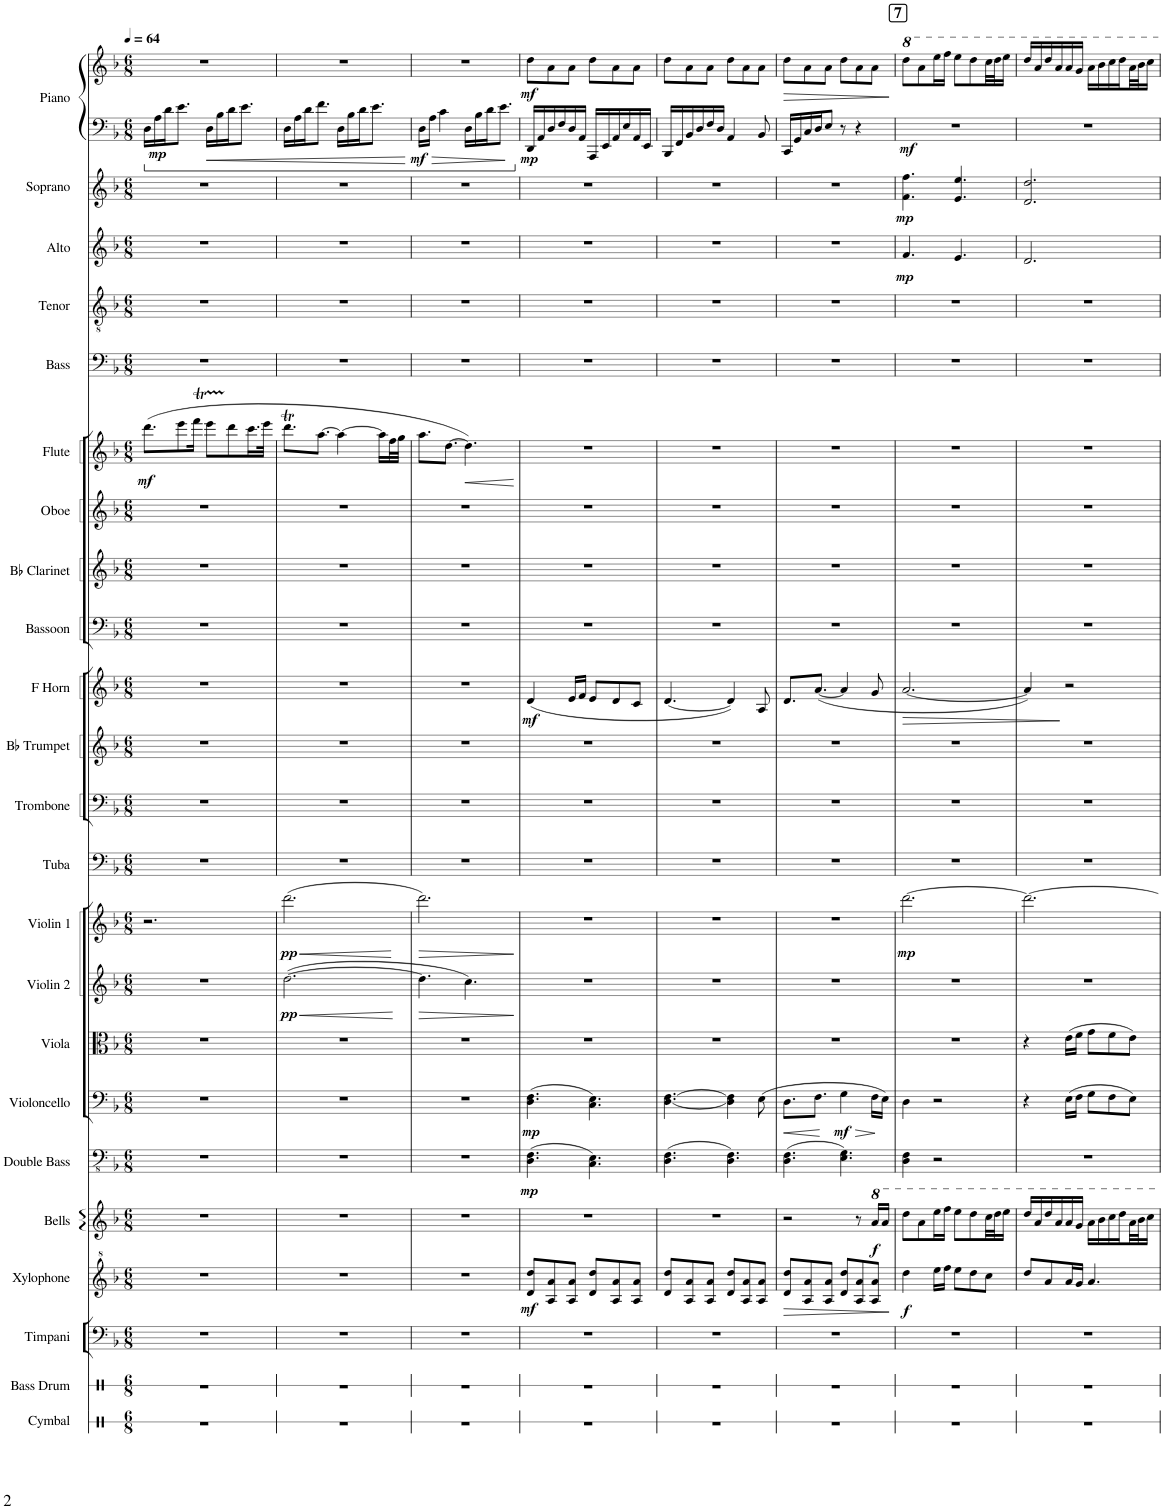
**kern	**kern	**kern	**kern	**dynam	**kern	**dynam	**kern	**dynam	**kern	**dynam	**kern	**kern	**dynam	**kern	**dynam	**kern	**kern	**kern	**kern	**dynam	**kern	**kern	**kern	**kern	**dynam	**kern	**kern	**kern	**dynam	**kern	**dynam	**kern	**kern	**dynam
*part23	*part22	*part21	*part20	*part20	*part19	*part19	*part18	*part18	*part17	*part17	*part16	*part15	*part15	*part14	*part14	*part13	*part12	*part11	*part10	*part10	*part9	*part8	*part7	*part6	*part6	*part5	*part4	*part3	*part3	*part2	*part2	*part1	*part1	*part1
*staff24	*staff23	*staff22	*staff21	*staff21	*staff20	*staff20	*staff19	*staff19	*staff18	*staff18	*staff17	*staff16	*staff16	*staff15	*staff15	*staff14	*staff13	*staff12	*staff11	*staff11	*staff10	*staff9	*staff8	*staff7	*staff7	*staff6	*staff5	*staff4	*staff4	*staff3	*staff3	*staff2	*staff1	*staff1/2
*I"Cymbal	*I"Bass Drum	*I"Timpani	*I"Xylophone	*	*I"Bells	*	*I"Double Bass	*	*I"Violoncello	*	*I"Viola	*I"Violin 2	*	*I"Violin 1	*	*I"Tuba	*I"Trombone	*I"Bb Trumpet	*I"F Horn	*	*I"Bassoon	*I"Bb Clarinet	*I"Oboe	*I"Flute	*	*I"Bass	*I"Tenor	*I"Alto	*	*I"Soprano	*	*I"Piano	*	*
*I'Cym.	*I'B. Dr.	*I'Timp.	*I'Xyl.	*	*I'Bls.	*	*I'Db.	*	*I'Vc.	*	*I'Vla.	*I'Vln. 2	*	*I'Vln. 1	*	*I'Tba.	*I'Tbn.	*I'Tpt.	*I'F Hn.	*	*I'Bsn.	*I'Cl.	*I'Ob.	*I'Fl.	*	*I'B.	*I'T.	*I'A.	*	*I'S.	*	*I'Pno.	*	*
*stria1	*stria1	*	*	*	*	*	*	*	*	*	*	*	*	*	*	*	*	*	*	*	*	*	*	*	*	*	*	*	*	*	*	*	*	*
*clefX	*clefX	*clefF4	*clefG^2	*	*clefG2	*	*clefFv4	*	*clefF4	*	*clefC3	*clefG2	*	*clefG2	*	*clefF4	*clefF4	*clefG2	*clefG2	*	*clefF4	*clefG2	*clefG2	*clefG2	*	*clefF4	*clefGv2	*clefG2	*	*clefG2	*	*clefF4	*clefG2	*
*	*	*	*	*	*	*	*ITrd7c12	*	*	*	*	*	*	*	*	*	*	*ITrd1c2	*ITrd4c7	*	*	*ITrd1c2	*	*	*	*	*	*	*	*	*	*	*	*
*k[]	*k[]	*k[b-]	*k[b-]	*	*k[b-]	*	*k[b-]	*	*k[b-]	*	*k[b-]	*k[b-]	*	*k[b-]	*	*k[b-]	*k[b-]	*k[b-]	*k[b-]	*	*k[b-]	*k[b-]	*k[b-]	*k[b-]	*	*k[b-]	*k[b-]	*k[b-]	*	*k[b-]	*	*k[b-]	*k[b-]	*
*M6/8	*M6/8	*M6/8	*M6/8	*	*M6/8	*	*M6/8	*	*M6/8	*	*M6/8	*M6/8	*	*M6/8	*	*M6/8	*M6/8	*M6/8	*M6/8	*	*M6/8	*M6/8	*M6/8	*M6/8	*	*M6/8	*M6/8	*M6/8	*	*M6/8	*	*M6/8	*M6/8	*
*MM64	*MM64	*MM64	*MM64	*	*MM64	*	*MM64	*	*MM64	*	*MM64	*MM64	*	*MM64	*	*MM64	*MM64	*MM64	*MM64	*	*MM64	*MM64	*MM64	*MM64	*	*MM64	*MM64	*MM64	*	*MM64	*	*MM64	*MM64	*
=1	=1	=1	=1	=1	=1	=1	=1	=1	=1	=1	=1	=1	=1	=1	=1	=1	=1	=1	=1	=1	=1	=1	=1	=1	=1	=1	=1	=1	=1	=1	=1	=1	=1	=1
!	!	!	!	!	!	!	!	!	!	!	!	!	!	!	!	!	!	!	!	!	!	!	!	!	!LO:DY:b	!	!	!	!	!	!	!	!	!
2.r	2.r	2.r	2.r	.	2.r	.	2.r	.	2.r	.	2.r	2.r	.	2.r	.	2.r	2.r	2.r	2.r	.	2.r	2.r	2.r	(8.ddd\L	mf	2.r	2.r	2.r	.	2.r	.	16D\LL	2.r	.
!	!	!	!	!	!	!	!	!	!	!	!	!	!	!	!	!	!	!	!	!	!	!	!	!	!	!	!	!	!	!	!	!	!	!LO:DY:b=2
.	.	.	.	.	.	.	.	.	.	.	.	.	.	.	.	.	.	.	.	.	.	.	.	.	.	.	.	.	.	.	.	16A\	.	mp
.	.	.	.	.	.	.	.	.	.	.	.	.	.	.	.	.	.	.	.	.	.	.	.	.	.	.	.	.	.	.	.	16d\J	.	.
.	.	.	.	.	.	.	.	.	.	.	.	.	.	.	.	.	.	.	.	.	.	.	.	8eee\	.	.	.	.	.	.	.	8.e\J	.	.
.	.	.	.	.	.	.	.	.	.	.	.	.	.	.	.	.	.	.	.	.	.	.	.	16fffT\Jk	.	.	.	.	.	.	.	.	.	.
.	.	.	.	.	.	.	.	.	.	.	.	.	.	.	.	.	.	.	.	.	.	.	.	8eeeTTT\L	.	.	.	.	.	.	.	16D\LL	.	.
.	.	.	.	.	.	.	.	.	.	.	.	.	.	.	.	.	.	.	.	.	.	.	.	.	.	.	.	.	.	.	.	16B-\	.	.
.	.	.	.	.	.	.	.	.	.	.	.	.	.	.	.	.	.	.	.	.	.	.	.	8ddd\	.	.	.	.	.	.	.	16d\J	.	.
.	.	.	.	.	.	.	.	.	.	.	.	.	.	.	.	.	.	.	.	.	.	.	.	.	.	.	.	.	.	.	.	8.e\J	.	.
.	.	.	.	.	.	.	.	.	.	.	.	.	.	.	.	.	.	.	.	.	.	.	.	16.ccc\L	.	.	.	.	.	.	.	.	.	.
.	.	.	.	.	.	.	.	.	.	.	.	.	.	.	.	.	.	.	.	.	.	.	.	32eee\JJk	.	.	.	.	.	.	.	.	.	.
=2	=2	=2	=2	=2	=2	=2	=2	=2	=2	=2	=2	=2	=2	=2	=2	=2	=2	=2	=2	=2	=2	=2	=2	=2	=2	=2	=2	=2	=2	=2	=2	=2	=2	=2
!	!	!	!	!	!	!	!	!	!	!	!	!	!LO:HP:b	!	!LO:HP:b	!	!	!	!	!	!	!	!	!	!	!	!	!	!	!	!	!	!	!
!	!	!	!	!	!	!	!	!	!	!	!	!	!LO:DY:n=1:b	!	!LO:DY:n=1:b	!	!	!	!	!	!	!	!	!	!	!	!	!	!	!	!	!	!	!
2.r	2.r	2.r	2.r	.	2.r	.	2.r	.	2.r	.	2.r	([2.dd\	< pp	(2.ddd\	< pp	2.r	2.r	2.r	2.r	.	2.r	2.r	2.r	8.dddT\L	.	2.r	2.r	2.r	.	2.r	.	16D\LL	2.r	.
.	.	.	.	.	.	.	.	.	.	.	.	.	.	.	.	.	.	.	.	.	.	.	.	.	.	.	.	.	.	.	.	16A\	.	.
.	.	.	.	.	.	.	.	.	.	.	.	.	.	.	.	.	.	.	.	.	.	.	.	.	.	.	.	.	.	.	.	16d\J	.	.
.	.	.	.	.	.	.	.	.	.	.	.	.	.	.	.	.	.	.	.	.	.	.	.	[8.aa\J	.	.	.	.	.	.	.	8.f\J	.	.
.	.	.	.	.	.	.	.	.	.	.	.	.	.	.	.	.	.	.	.	.	.	.	.	4aa\_	.	.	.	.	.	.	.	16D\LL	.	.
.	.	.	.	.	.	.	.	.	.	.	.	.	.	.	.	.	.	.	.	.	.	.	.	.	.	.	.	.	.	.	.	16B-\	.	.
.	.	.	.	.	.	.	.	.	.	.	.	.	.	.	.	.	.	.	.	.	.	.	.	.	.	.	.	.	.	.	.	16d\J	.	.
.	.	.	.	.	.	.	.	.	.	.	.	.	.	.	.	.	.	.	.	.	.	.	.	.	.	.	.	.	.	.	.	8.e\J	.	.
.	.	.	.	.	.	.	.	.	.	.	.	.	.	.	.	.	.	.	.	.	.	.	.	16aa\LL]	.	.	.	.	.	.	.	.	.	.
.	.	.	.	.	.	.	.	.	.	.	.	.	.	.	.	.	.	.	.	.	.	.	.	32ff\L	.	.	.	.	.	.	.	.	.	.
.	.	.	.	.	.	.	.	.	.	.	.	.	.	.	.	.	.	.	.	.	.	.	.	32gg\JJJ	.	.	.	.	.	.	.	.	.	.
.	.	.	.	.	.	.	.	.	.	.	.	.	[	.	[	.	.	.	.	.	.	.	.	.	.	.	.	.	.	.	.	.	.	.
=3	=3	=3	=3	=3	=3	=3	=3	=3	=3	=3	=3	=3	=3	=3	=3	=3	=3	=3	=3	=3	=3	=3	=3	=3	=3	=3	=3	=3	=3	=3	=3	=3	=3	=3
!	!	!	!	!	!	!	!	!	!	!	!	!	!LO:HP:b	!	!LO:HP:b	!	!	!	!	!	!	!	!	!	!	!	!	!	!	!	!	!	!	!LO:DY:b=2
2.r	2.r	2.r	2.r	.	2.r	.	2.r	.	2.r	.	2.r	4.dd\]	>	2.ddd\)	>	2.r	2.r	2.r	2.r	.	2.r	2.r	2.r	8.aa\L	.	2.r	2.r	2.r	.	2.r	.	16D\LL	2.r	mf
.	.	.	.	.	.	.	.	.	.	.	.	.	.	.	.	.	.	.	.	.	.	.	.	.	.	.	.	.	.	.	.	16A\JJ	.	.
.	.	.	.	.	.	.	.	.	.	.	.	.	.	.	.	.	.	.	.	.	.	.	.	.	.	.	.	.	.	.	.	4c\	.	.
.	.	.	.	.	.	.	.	.	.	.	.	.	.	.	.	.	.	.	.	.	.	.	.	[8.dd\J	.	.	.	.	.	.	.	.	.	.
!	!	!	!	!	!	!	!	!	!	!	!	!	!	!	!	!	!	!	!	!	!	!	!	!	!LO:HP:b	!	!	!	!	!	!	!	!	!
.	.	.	.	.	.	.	.	.	.	.	.	4.cc\)	.	.	.	.	.	.	.	.	.	.	.	4.dd\])	<	.	.	.	.	.	.	16D\LL	.	.
.	.	.	.	.	.	.	.	.	.	.	.	.	.	.	.	.	.	.	.	.	.	.	.	.	.	.	.	.	.	.	.	16B-\	.	.
.	.	.	.	.	.	.	.	.	.	.	.	.	.	.	.	.	.	.	.	.	.	.	.	.	.	.	.	.	.	.	.	16d\J	.	.
.	.	.	.	.	.	.	.	.	.	.	.	.	.	.	.	.	.	.	.	.	.	.	.	.	.	.	.	.	.	.	.	8.e\J	.	.
.	.	.	.	.	.	.	.	.	.	.	.	.	]	.	]	.	.	.	.	.	.	.	.	.	[	.	.	.	.	.	.	.	.	.
=4	=4	=4	=4	=4	=4	=4	=4	=4	=4	=4	=4	=4	=4	=4	=4	=4	=4	=4	=4	=4	=4	=4	=4	=4	=4	=4	=4	=4	=4	=4	=4	=4	=4	=4
!	!	!	!	!LO:DY:b	!	!	!	!LO:DY:b	!	!LO:DY:b	!	!	!	!	!	!	!	!	!	!LO:DY:b	!	!	!	!	!	!	!	!	!	!	!	!	!	!LO:DY:b=2
!	!	!	!	!	!	!	!	!	!	!	!	!	!	!	!	!	!	!	!	!	!	!	!	!	!	!	!	!	!	!	!	!	!	!LO:DY:n=1:b
2.r	2.r	2.r	8dd/ 8ddd/L	mf	2.r	.	(4.DD\ 4.FF\	mp	(4.D\ 4.F\	mp	2.r	2.r	.	2.r	.	2.r	2.r	2.r	(4d/	mf	2.r	2.r	2.r	2.r	.	2.r	2.r	2.r	.	2.r	.	16DD/LL	8dd\L	mp mf
.	.	.	.	.	.	.	.	.	.	.	.	.	.	.	.	.	.	.	.	.	.	.	.	.	.	.	.	.	.	.	.	16AA/	.	.
.	.	.	8a/ 8aa/	.	.	.	.	.	.	.	.	.	.	.	.	.	.	.	.	.	.	.	.	.	.	.	.	.	.	.	.	16D/	8a\	.
.	.	.	.	.	.	.	.	.	.	.	.	.	.	.	.	.	.	.	.	.	.	.	.	.	.	.	.	.	.	.	.	16F/	.	.
.	.	.	8a/ 8aa/J	.	.	.	.	.	.	.	.	.	.	.	.	.	.	.	16e/LL	.	.	.	.	.	.	.	.	.	.	.	.	16D/	8a\J	.
.	.	.	.	.	.	.	.	.	.	.	.	.	.	.	.	.	.	.	16f/JJ	.	.	.	.	.	.	.	.	.	.	.	.	16AA/JJ	.	.
.	.	.	8dd/ 8ddd/L	.	.	.	4.CC\ 4.EE\)	.	4.C\ 4.E\)	.	.	.	.	.	.	.	.	.	8e/L	.	.	.	.	.	.	.	.	.	.	.	.	16AAA/LL	8dd\L	.
.	.	.	.	.	.	.	.	.	.	.	.	.	.	.	.	.	.	.	.	.	.	.	.	.	.	.	.	.	.	.	.	16EE/	.	.
.	.	.	8a/ 8aa/	.	.	.	.	.	.	.	.	.	.	.	.	.	.	.	8d/	.	.	.	.	.	.	.	.	.	.	.	.	16AA/	8a\	.
.	.	.	.	.	.	.	.	.	.	.	.	.	.	.	.	.	.	.	.	.	.	.	.	.	.	.	.	.	.	.	.	16E/	.	.
.	.	.	8a/ 8aa/J	.	.	.	.	.	.	.	.	.	.	.	.	.	.	.	8c/J	.	.	.	.	.	.	.	.	.	.	.	.	16AA/	8a\J	.
.	.	.	.	.	.	.	.	.	.	.	.	.	.	.	.	.	.	.	.	.	.	.	.	.	.	.	.	.	.	.	.	16EE/JJ	.	.
=5	=5	=5	=5	=5	=5	=5	=5	=5	=5	=5	=5	=5	=5	=5	=5	=5	=5	=5	=5	=5	=5	=5	=5	=5	=5	=5	=5	=5	=5	=5	=5	=5	=5	=5
2.r	2.r	2.r	8dd/ 8ddd/L	.	2.r	.	(4.DD\ 4.FF\	.	[4.D\ [4.F\	.	2.r	2.r	.	2.r	.	2.r	2.r	2.r	[4.d/	.	2.r	2.r	2.r	2.r	.	2.r	2.r	2.r	.	2.r	.	16BBB-/LL	8dd\L	.
.	.	.	.	.	.	.	.	.	.	.	.	.	.	.	.	.	.	.	.	.	.	.	.	.	.	.	.	.	.	.	.	16FF/	.	.
.	.	.	8a/ 8aa/	.	.	.	.	.	.	.	.	.	.	.	.	.	.	.	.	.	.	.	.	.	.	.	.	.	.	.	.	16BB-/	8a\	.
.	.	.	.	.	.	.	.	.	.	.	.	.	.	.	.	.	.	.	.	.	.	.	.	.	.	.	.	.	.	.	.	16D/	.	.
.	.	.	8a/ 8aa/J	.	.	.	.	.	.	.	.	.	.	.	.	.	.	.	.	.	.	.	.	.	.	.	.	.	.	.	.	16F/	8a\J	.
.	.	.	.	.	.	.	.	.	.	.	.	.	.	.	.	.	.	.	.	.	.	.	.	.	.	.	.	.	.	.	.	16D/JJ	.	.
.	.	.	8dd/ 8ddd/L	.	.	.	4.DD\ 4.FF\)	.	4D\] 4F\]	.	.	.	.	.	.	.	.	.	4d/])	.	.	.	.	.	.	.	.	.	.	.	.	4AA/	8dd\L	.
.	.	.	8a/ 8aa/	.	.	.	.	.	.	.	.	.	.	.	.	.	.	.	.	.	.	.	.	.	.	.	.	.	.	.	.	.	8a\	.
.	.	.	8a/ 8aa/J	.	.	.	.	.	(8E\	.	.	.	.	.	.	.	.	.	8A/	.	.	.	.	.	.	.	.	.	.	.	.	8BB-/	8a\J	.
=6	=6	=6	=6	=6	=6	=6	=6	=6	=6	=6	=6	=6	=6	=6	=6	=6	=6	=6	=6	=6	=6	=6	=6	=6	=6	=6	=6	=6	=6	=6	=6	=6	=6	=6
!	!	!	!	!LO:HP:b	!	!	!	!	!	!LO:HP:b	!	!	!	!	!	!	!	!	!	!	!	!	!	!	!	!	!	!	!	!	!	!	!	!LO:HP:b
2.r	2.r	2.r	8dd/ 8ddd/L	>	2r	.	(4.DD\ 4.FF\	.	8.D\L	<	2.r	2.r	.	2.r	.	2.r	2.r	2.r	8.d/L	.	2.r	2.r	2.r	2.r	.	2.r	2.r	2.r	.	2.r	.	16CC/LL	8dd\L	>
.	.	.	.	.	.	.	.	.	.	.	.	.	.	.	.	.	.	.	.	.	.	.	.	.	.	.	.	.	.	.	.	16GG/	.	.
.	.	.	8a/ 8aa/	.	.	.	.	.	.	.	.	.	.	.	.	.	.	.	.	.	.	.	.	.	.	.	.	.	.	.	.	16C/	8a\	.
.	.	.	.	.	.	.	.	.	8.F\J	.	.	.	.	.	.	.	.	.	([8.a/J	.	.	.	.	.	.	.	.	.	.	.	.	16D/J	.	.
.	.	.	8a/ 8aa/J	.	.	.	.	.	.	.	.	.	.	.	.	.	.	.	.	.	.	.	.	.	.	.	.	.	.	.	.	8E/J	8a\J	.
!	!	!	!	!	!	!	!	!	!	!LO:HP:b	!	!	!	!	!	!	!	!	!	!	!	!	!	!	!	!	!	!	!	!	!	!	!	!
!	!	!	!	!	!	!	!	!	!	!LO:DY:n=1:b	!	!	!	!	!	!	!	!	!	!	!	!	!	!	!	!	!	!	!	!	!	!	!	!
.	.	.	8dd/ 8ddd/L	.	.	.	4.EE\ 4.GG\)	.	4G\	> mf	.	.	.	.	.	.	.	.	4a/]	.	.	.	.	.	.	.	.	.	.	.	.	8r	8dd\L	.
.	.	.	8a/ 8aa/	.	8r	.	.	.	.	.	.	.	.	.	.	.	.	.	.	.	.	.	.	.	.	.	.	.	.	.	.	4r	8a\	.
!	!	!	!	!	!	!LO:DY:b	!	!	!	!	!	!	!	!	!	!	!	!	!	!	!	!	!	!	!	!	!	!	!	!	!	!	!	!
.	.	.	8a/ 8aa/J	.	16aa/LL	f	.	.	16F\LL	[	.	.	.	.	.	.	.	.	8g/	.	.	.	.	.	.	.	.	.	.	.	.	.	8a\J	.
.	.	.	.	.	16aa/JJ	.	.	.	16E\JJ)	.	.	.	.	.	.	.	.	.	.	.	.	.	.	.	.	.	.	.	.	.	.	.	.	.
.	.	.	.	]	.	.	.	.	.	]	.	.	.	.	.	.	.	.	.	.	.	.	.	.	.	.	.	.	.	.	.	.	.	]
!!LO:REH:place=s1:a:B:cj:fs=14:t=7
=7	=7	=7	=7	=7	=7	=7	=7	=7	=7	=7	=7	=7	=7	=7	=7	=7	=7	=7	=7	=7	=7	=7	=7	=7	=7	=7	=7	=7	=7	=7	=7	=7	=7	=7
!	!	!	!	!LO:DY:b	!	!	!	!	!	!	!	!	!	!	!LO:DY:b	!	!	!	!	!LO:HP:b	!	!	!	!	!	!	!	!	!LO:DY:b	!	!LO:DY:b	!	!	!LO:DY:b=2
2.r	2.r	2.r	4ddd\	f	8ddd\L	.	4DD\ 4FF\	.	4D\	.	2.r	2.r	.	[2.ddd\	mp	2.r	2.r	2.r	[2.a/	>	2.r	2.r	2.r	2.r	.	2.r	2.r	4.f/	mp	4.f\ 4.ff\	mp	2.r	8ddd\L	mf
.	.	.	.	.	8aa\	.	.	.	.	.	.	.	.	.	.	.	.	.	.	.	.	.	.	.	.	.	.	.	.	.	.	.	8aa\	.
.	.	.	16eee\LL	.	16eee\L	.	2r	.	2r	.	.	.	.	.	.	.	.	.	.	.	.	.	.	.	.	.	.	.	.	.	.	.	16eee\L	.
.	.	.	16fff\JJ	.	16fff\JJ	.	.	.	.	.	.	.	.	.	.	.	.	.	.	.	.	.	.	.	.	.	.	.	.	.	.	.	16fff\JJ	.
.	.	.	8eee\L	.	8eee\L	.	.	.	.	.	.	.	.	.	.	.	.	.	.	.	.	.	.	.	.	.	.	4.e/	.	4.e/ 4.ee/	.	.	8eee\L	.
.	.	.	8ddd\	.	8ddd\	.	.	.	.	.	.	.	.	.	.	.	.	.	.	.	.	.	.	.	.	.	.	.	.	.	.	.	8ddd\	.
.	.	.	8ccc\J	.	32ccc\LL	.	.	.	.	.	.	.	.	.	.	.	.	.	.	.	.	.	.	.	.	.	.	.	.	.	.	.	32ccc\LL	.
.	.	.	.	.	32ddd\J	.	.	.	.	.	.	.	.	.	.	.	.	.	.	.	.	.	.	.	.	.	.	.	.	.	.	.	32ddd\J	.
.	.	.	.	.	16eee\JJ	.	.	.	.	.	.	.	.	.	.	.	.	.	.	.	.	.	.	.	.	.	.	.	.	.	.	.	16eee\JJ	.
=8	=8	=8	=8	=8	=8	=8	=8	=8	=8	=8	=8	=8	=8	=8	=8	=8	=8	=8	=8	=8	=8	=8	=8	=8	=8	=8	=8	=8	=8	=8	=8	=8	=8	=8
2.r	2.r	2.r	8ddd/L	.	16ddd/LL	.	2.r	.	4r	.	4r	2.r	.	2.ddd\_	.	2.r	2.r	2.r	4a/])	.	2.r	2.r	2.r	2.r	.	2.r	2.r	2.d/	.	2.d/ 2.dd/	.	2.r	16ddd/LL	.
.	.	.	.	.	16aa/	.	.	.	.	.	.	.	.	.	.	.	.	.	.	.	.	.	.	.	.	.	.	.	.	.	.	.	16aa/	.
.	.	.	8aa/	.	16ddd/	.	.	.	.	.	.	.	.	.	.	.	.	.	.	.	.	.	.	.	.	.	.	.	.	.	.	.	16ddd/	.
.	.	.	.	.	16aa/	.	.	.	.	.	.	.	.	.	.	.	.	.	.	.	.	.	.	.	.	.	.	.	.	.	.	.	16aa/	.
.	.	.	16aa/L	.	16aa/	.	.	.	(16E\LL	.	(16e\LL	.	.	.	.	.	.	.	2r	]	.	.	.	.	.	.	.	.	.	.	.	.	16aa/	.
.	.	.	16gg/JJ	.	16gg/JJ	.	.	.	16F\JJ	.	16f\JJ	.	.	.	.	.	.	.	.	.	.	.	.	.	.	.	.	.	.	.	.	.	16gg/JJ	.
.	.	.	4.aa/	.	16aa\LL	.	.	.	8G\L	.	8g\L	.	.	.	.	.	.	.	.	.	.	.	.	.	.	.	.	.	.	.	.	.	16aa\LL	.
.	.	.	.	.	16bb-\	.	.	.	.	.	.	.	.	.	.	.	.	.	.	.	.	.	.	.	.	.	.	.	.	.	.	.	16bb-\	.
.	.	.	.	.	16ccc\	.	.	.	8F\	.	8f\	.	.	.	.	.	.	.	.	.	.	.	.	.	.	.	.	.	.	.	.	.	16ccc\	.
.	.	.	.	.	16ddd\	.	.	.	.	.	.	.	.	.	.	.	.	.	.	.	.	.	.	.	.	.	.	.	.	.	.	.	16ddd\	.
.	.	.	.	.	32aa\L	.	.	.	8E\J)	.	8e\J)	.	.	.	.	.	.	.	.	.	.	.	.	.	.	.	.	.	.	.	.	.	32aa\L	.
.	.	.	.	.	32bb-\J	.	.	.	.	.	.	.	.	.	.	.	.	.	.	.	.	.	.	.	.	.	.	.	.	.	.	.	32bb-\J	.
.	.	.	.	.	16ccc\JJ	.	.	.	.	.	.	.	.	.	.	.	.	.	.	.	.	.	.	.	.	.	.	.	.	.	.	.	16ccc\JJ	.
=	=	=	=	=	=	=	=	=	=	=	=	=	=	=	=	=	=	=	=	=	=	=	=	=	=	=	=	=	=	=	=	=	=	=
*-	*-	*-	*-	*-	*-	*-	*-	*-	*-	*-	*-	*-	*-	*-	*-	*-	*-	*-	*-	*-	*-	*-	*-	*-	*-	*-	*-	*-	*-	*-	*-	*-	*-	*-
